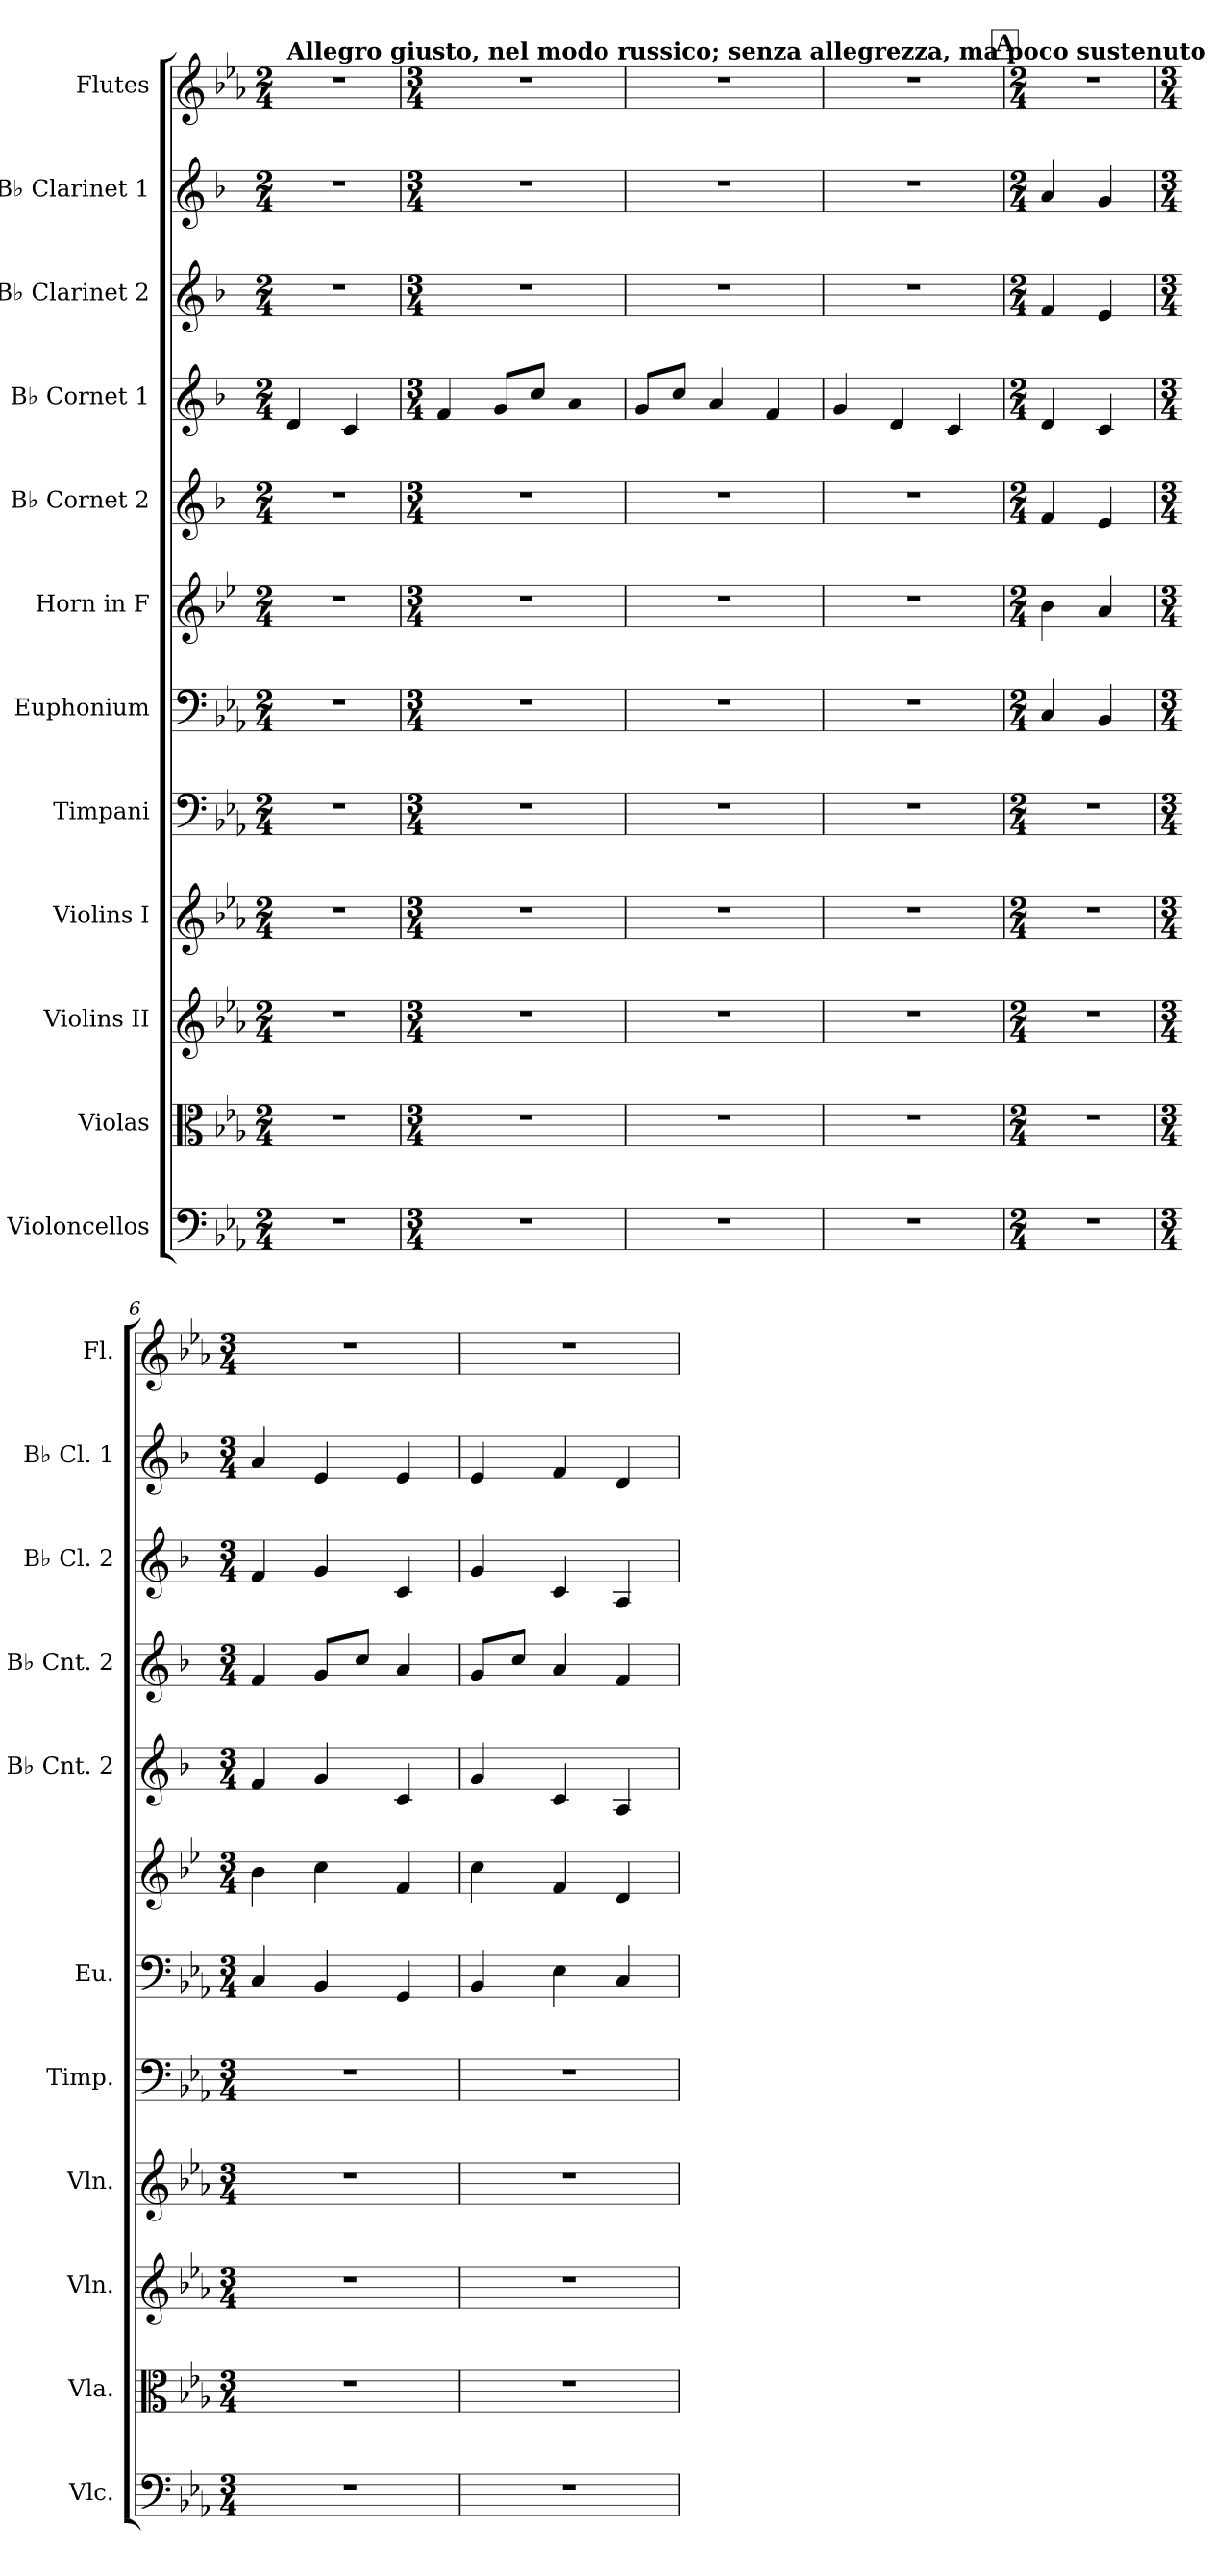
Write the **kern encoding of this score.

**kern	**kern	**kern	**kern	**kern	**kern	**kern	**kern	**kern	**kern	**kern	**kern
*part12	*part11	*part10	*part9	*part8	*part7	*part6	*part5	*part4	*part3	*part2	*part1
*staff12	*staff11	*staff10	*staff9	*staff8	*staff7	*staff6	*staff5	*staff4	*staff3	*staff2	*staff1
*I"Violoncellos	*I"Violas	*I"Violins II	*I"Violins I	*I"Timpani	*I"Euphonium	*I"Horn in F	*I"B♭ Cornet 2	*I"B♭ Cornet 1	*I"B♭ Clarinet 2	*I"B♭ Clarinet 1	*I"Flutes
*I'Vlc.	*I'Vla.	*I'Vln.	*I'Vln.	*I'Timp.	*I'Eu.	*	*I'B♭ Cnt. 2	*I'B♭ Cnt. 2	*I'B♭ Cl. 2	*I'B♭ Cl. 1	*I'Fl.
*clefF4	*clefC3	*clefG2	*clefG2	*clefF4	*clefF4	*clefG2	*clefG2	*clefG2	*clefG2	*clefG2	*clefG2
*	*	*	*	*	*	*ITrd4c7	*ITrd1c2	*ITrd1c2	*ITrd1c2	*ITrd1c2	*
*k[b-e-a-]	*k[b-e-a-]	*k[b-e-a-]	*k[b-e-a-]	*k[b-e-a-]	*k[b-e-a-]	*k[b-e-a-]	*k[b-e-a-]	*k[b-e-a-]	*k[b-e-a-]	*k[b-e-a-]	*k[b-e-a-]
*M2/4	*M2/4	*M2/4	*M2/4	*M2/4	*M2/4	*M2/4	*M2/4	*M2/4	*M2/4	*M2/4	*M2/4
*MM80	*MM80	*MM80	*MM80	*MM80	*MM80	*MM80	*MM80	*MM80	*MM80	*MM80	*MM80
=1	=1	=1	=1	=1	=1	=1	=1	=1	=1	=1	=1
!	!	!	!	!	!	!	!	!	!	!	!LO:TX:a:B:t=Allegro giusto, nel modo russico; senza allegrezza, ma poco sustenuto
2r	2r	2r	2r	2r	2r	2r	2r	4c/	2r	2r	2r
.	.	.	.	.	.	.	.	4B-/	.	.	.
=2	=2	=2	=2	=2	=2	=2	=2	=2	=2	=2	=2
*M3/4	*M3/4	*M3/4	*M3/4	*M3/4	*M3/4	*M3/4	*M3/4	*M3/4	*M3/4	*M3/4	*M3/4
2.r	2.r	2.r	2.r	2.r	2.r	2.r	2.r	4e-/	2.r	2.r	2.r
.	.	.	.	.	.	.	.	8f/L	.	.	.
.	.	.	.	.	.	.	.	8b-/J	.	.	.
.	.	.	.	.	.	.	.	4g/	.	.	.
=3	=3	=3	=3	=3	=3	=3	=3	=3	=3	=3	=3
2.r	2.r	2.r	2.r	2.r	2.r	2.r	2.r	8f/L	2.r	2.r	2.r
.	.	.	.	.	.	.	.	8b-/J	.	.	.
.	.	.	.	.	.	.	.	4g/	.	.	.
.	.	.	.	.	.	.	.	4e-/	.	.	.
=4	=4	=4	=4	=4	=4	=4	=4	=4	=4	=4	=4
2.r	2.r	2.r	2.r	2.r	2.r	2.r	2.r	4f/	2.r	2.r	2.r
.	.	.	.	.	.	.	.	4c/	.	.	.
.	.	.	.	.	.	.	.	4B-/	.	.	.
!!LO:REH:place=s1:a:B:fs=14:t=A
=5	=5	=5	=5	=5	=5	=5	=5	=5	=5	=5	=5
*M2/4	*M2/4	*M2/4	*M2/4	*M2/4	*M2/4	*M2/4	*M2/4	*M2/4	*M2/4	*M2/4	*M2/4
2r	2r	2r	2r	2r	4C/	4e-\	4e-/	4c/	4e-/	4g/	2r
.	.	.	.	.	4BB-/	4d/	4d/	4B-/	4d/	4f/	.
=6	=6	=6	=6	=6	=6	=6	=6	=6	=6	=6	=6
*M3/4	*M3/4	*M3/4	*M3/4	*M3/4	*M3/4	*M3/4	*M3/4	*M3/4	*M3/4	*M3/4	*M3/4
2.r	2.r	2.r	2.r	2.r	4C/	4e-\	4e-/	4e-/	4e-/	4g/	2.r
.	.	.	.	.	4BB-/	4f\	4f/	8f/L	4f/	4d/	.
.	.	.	.	.	.	.	.	8b-/J	.	.	.
.	.	.	.	.	4GG/	4B-/	4B-/	4g/	4B-/	4d/	.
=7	=7	=7	=7	=7	=7	=7	=7	=7	=7	=7	=7
2.r	2.r	2.r	2.r	2.r	4BB-/	4f\	4f/	8f/L	4f/	4d/	2.r
.	.	.	.	.	.	.	.	8b-/J	.	.	.
.	.	.	.	.	4E-\	4B-/	4B-/	4g/	4B-/	4e-/	.
.	.	.	.	.	4C/	4G/	4G/	4e-/	4G/	4c/	.
=	=	=	=	=	=	=	=	=	=	=	=
*-	*-	*-	*-	*-	*-	*-	*-	*-	*-	*-	*-
